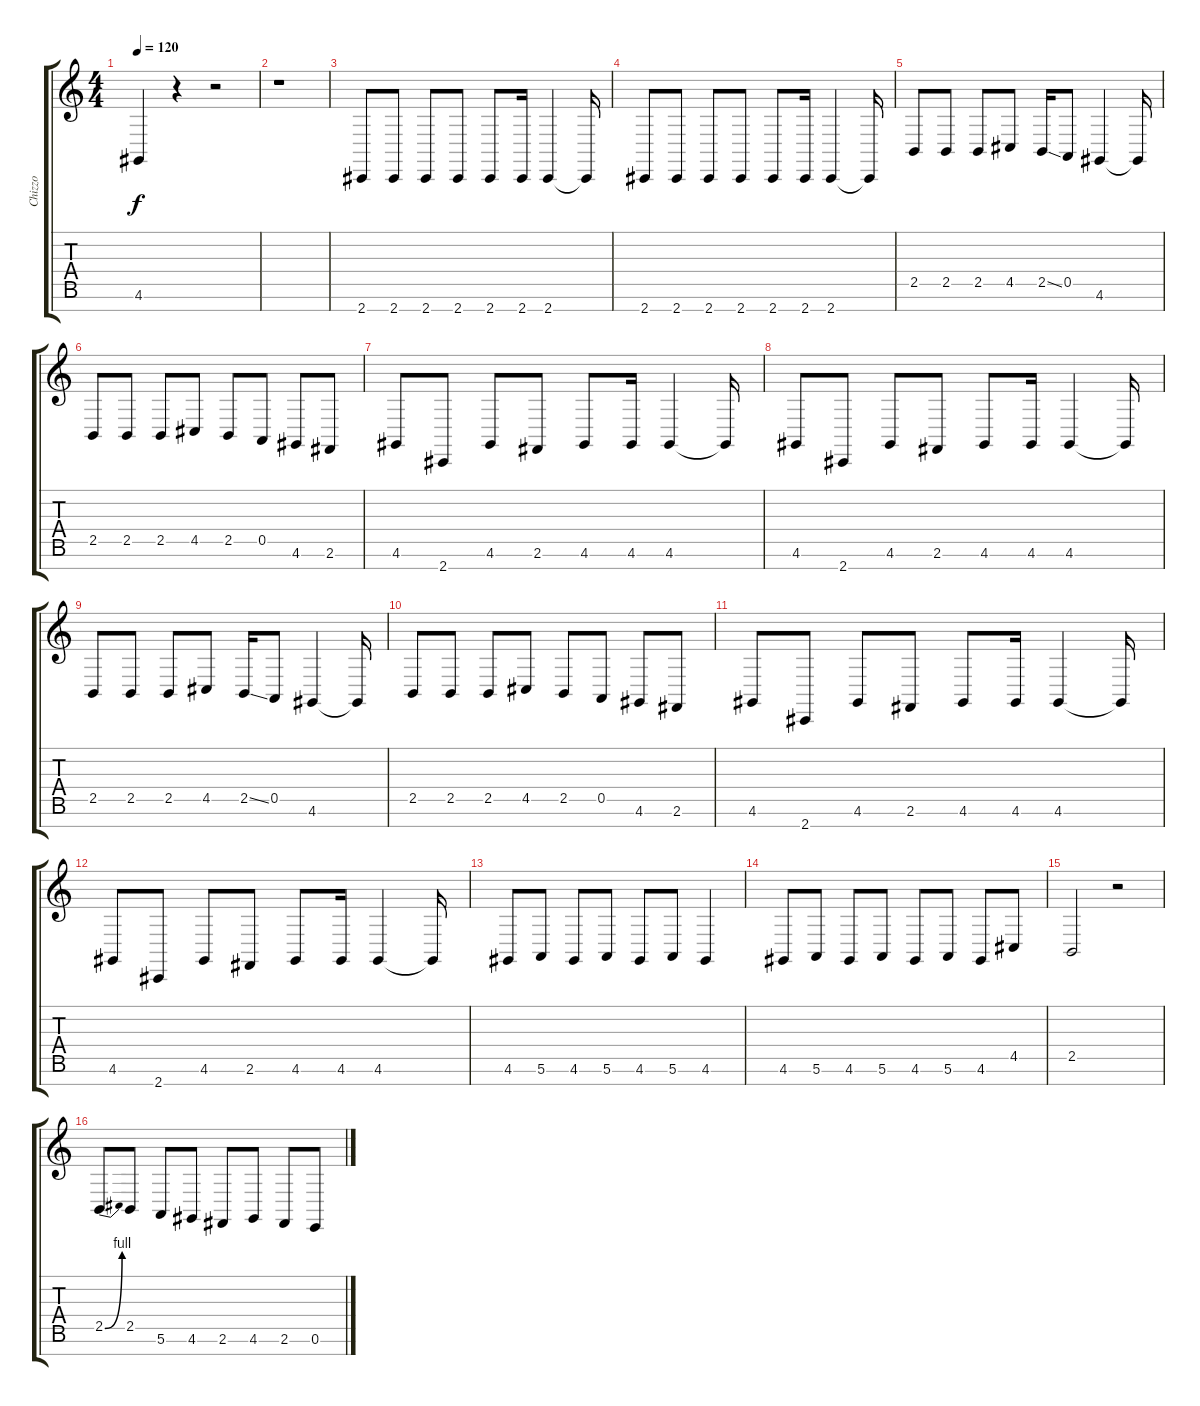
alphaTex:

\track ("Chizzo" "Chizzo") {instrument lead8bassandlead}
\staff {score tabs}
\tuning (E4 B3 G3 D3 A2 E2 B1) {hide}
\ts (4 4)
\tempo 120
\clef g2
\ks c
4.6{t}.4{dy f} r.4 r.2 |
r.1 |
2.7.8 2.7.8 2.7.8 2.7.8 2.7.8 2.7.16 2.7.4 2.7{t}.16 |
2.7.8 2.7.8 2.7.8 2.7.8 2.7.8 2.7.16 2.7.4 2.7{t}.16 |
2.5.8 2.5.8 2.5.8 4.5.8 2.5{ss}.16 0.5.8 4.6.4 4.6{t}.16 |
2.5.8 2.5.8 2.5.8 4.5.8 2.5.8 0.5.8 4.6.8 2.6.8 |
4.6.8 2.7.8 4.6.8 2.6.8 4.6.8 4.6.16 4.6.4 4.6{t}.16 |
4.6.8 2.7.8 4.6.8 2.6.8 4.6.8 4.6.16 4.6.4 4.6{t}.16 |
2.5.8 2.5.8 2.5.8 4.5.8 2.5{ss}.16 0.5.8 4.6.4 4.6{t}.16 |
2.5.8 2.5.8 2.5.8 4.5.8 2.5.8 0.5.8 4.6.8 2.6.8 |
4.6.8 2.7.8 4.6.8 2.6.8 4.6.8 4.6.16 4.6.4 4.6{t}.16 |
4.6.8 2.7.8 4.6.8 2.6.8 4.6.8 4.6.16 4.6.4 4.6{t}.16 |
4.6.8 5.6.8 4.6.8 5.6.8 4.6.8 5.6.8 4.6.4 |
4.6.8 5.6.8 4.6.8 5.6.8 4.6.8 5.6.8 4.6.8 4.5.8 |
2.5.2 r.2 |
2.5{be (bend 0 0 60 4)}.8 2.5.8 5.6.8 4.6.8 2.6.8 4.6.8 2.6.8 0.6.8
